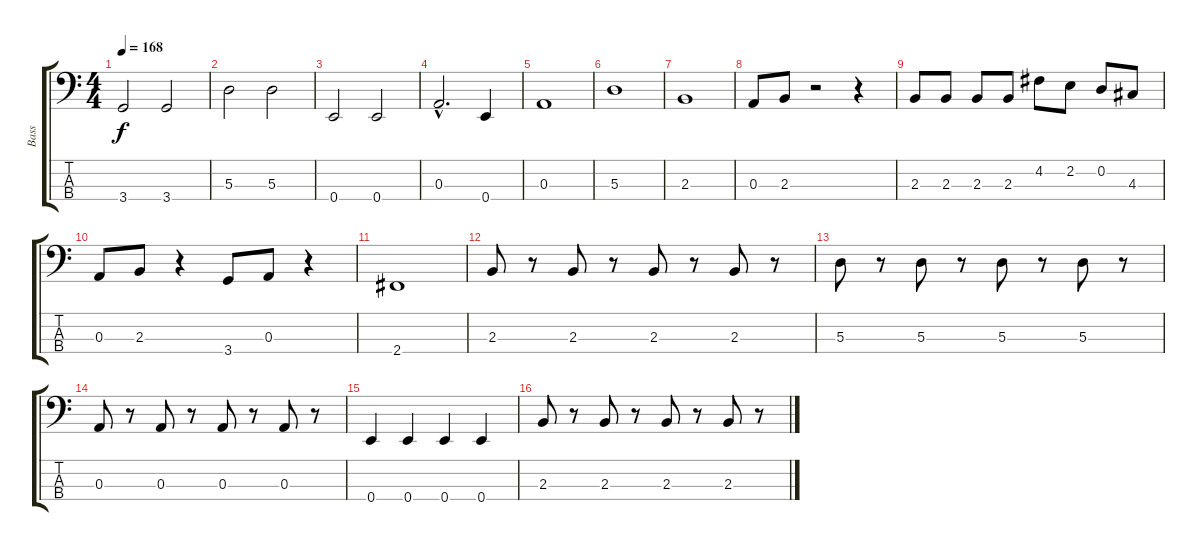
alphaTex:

\track ("Bass" "Bass") {instrument electricbassfinger}
\staff {score tabs}
\tuning (G2 D2 A1 E1) {hide}
\ts (4 4)
\tempo 168
\clef f4
\ks c
3.4.2{dy f} 3.4.2 |
5.3.2 5.3.2 |
0.4.2 0.4.2 |
0.3{hac}.2{d} 0.4.4 |
0.3.1 |
5.3.1 |
\section ("" "")
2.3.1 |
0.3.8 2.3.8 r.2 r.4 |
2.3.8 2.3.8 2.3.8 2.3.8 4.2.8 2.2.8 0.2.8 4.3.8 |
0.3.8 2.3.8 r.4 3.4.8 0.3.8 r.4 |
2.4.1 |
\section ("" "")
2.3.8 r.8 2.3.8 r.8 2.3.8 r.8 2.3.8 r.8 |
5.3.8 r.8 5.3.8 r.8 5.3.8 r.8 5.3.8 r.8 |
0.3.8 r.8 0.3.8 r.8 0.3.8 r.8 0.3.8 r.8 |
0.4.4 0.4.4 0.4.4 0.4.4 |
2.3.8 r.8 2.3.8 r.8 2.3.8 r.8 2.3.8 r.8
